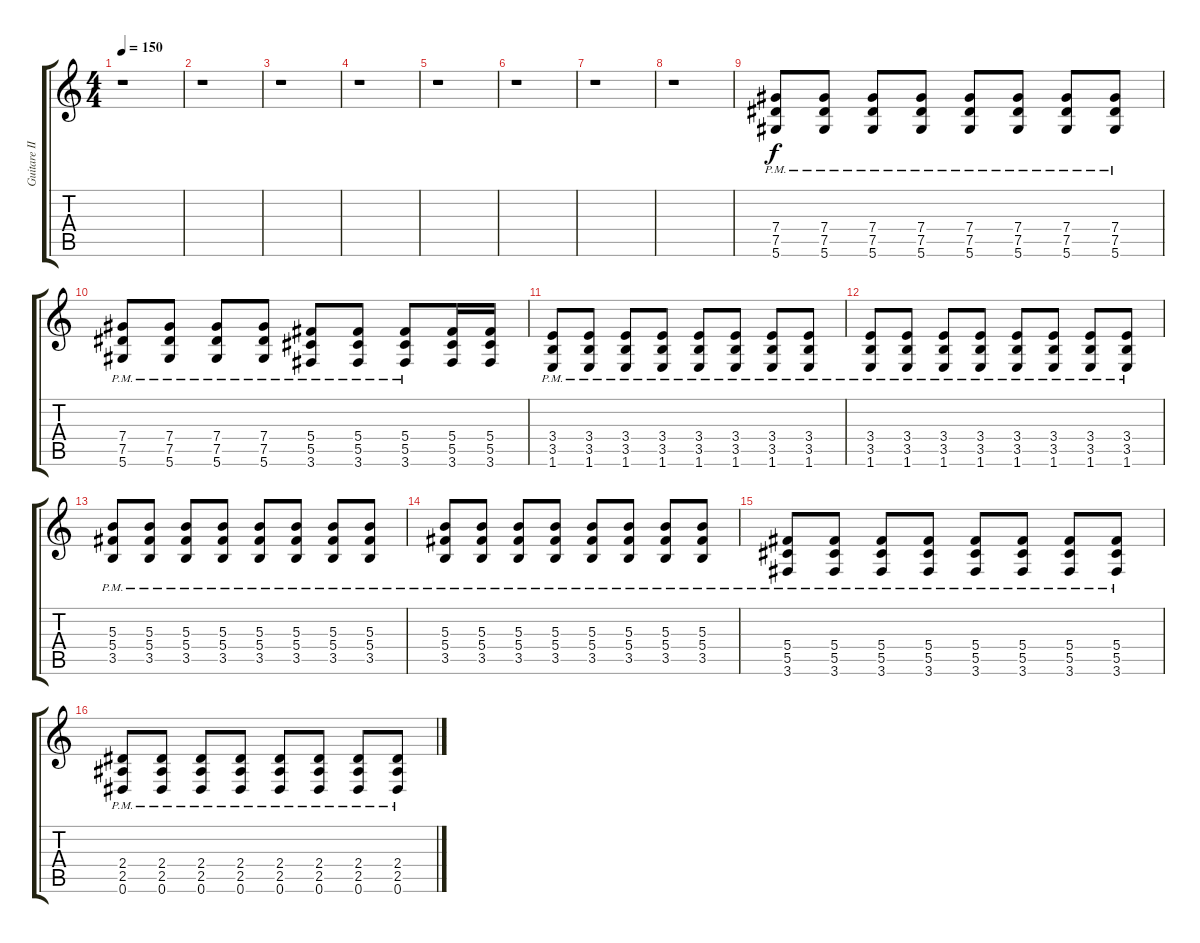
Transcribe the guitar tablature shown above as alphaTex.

\track ("Guitare II" "Guitare II") {instrument distortionguitar}
\staff {score tabs}
\tuning (Eb4 Bb3 Gb3 Db3 Ab2 Eb2) {hide}
\ts (4 4)
\tempo 150
\clef g2
\ks c
r.1{dy f} |
r.1 |
r.1 |
r.1 |
r.1 |
r.1 |
r.1 |
r.1 |
(7.4{pm} 7.5{pm} 5.6{pm}).8 (7.4{pm} 7.5{pm} 5.6{pm}).8 (7.4{pm} 7.5{pm} 5.6{pm}).8 (7.4{pm} 7.5{pm} 5.6{pm}).8 (7.4{pm} 7.5{pm} 5.6{pm}).8 (7.4{pm} 7.5{pm} 5.6{pm}).8 (7.4{pm} 7.5{pm} 5.6{pm}).8 (7.4{pm} 7.5{pm} 5.6{pm}).8 |
(7.4{pm} 7.5{pm} 5.6{pm}).8 (7.4{pm} 7.5{pm} 5.6{pm}).8 (7.4{pm} 7.5{pm} 5.6{pm}).8 (7.4{pm} 7.5{pm} 5.6{pm}).8 (5.4{pm} 5.5{pm} 3.6{pm}).8 (5.4{pm} 5.5{pm} 3.6{pm}).8 (5.4{pm} 5.5{pm} 3.6{pm}).8 (5.4 5.5 3.6).16 (5.4 5.5 3.6).16 |
(3.4{pm} 3.5{pm} 1.6{pm}).8 (3.4{pm} 3.5{pm} 1.6{pm}).8 (3.4{pm} 3.5{pm} 1.6{pm}).8 (3.4{pm} 3.5{pm} 1.6{pm}).8 (3.4{pm} 3.5{pm} 1.6{pm}).8 (3.4{pm} 3.5{pm} 1.6{pm}).8 (3.4{pm} 3.5{pm} 1.6{pm}).8 (3.4{pm} 3.5{pm} 1.6{pm}).8 |
(3.4{pm} 3.5{pm} 1.6{pm}).8 (3.4{pm} 3.5{pm} 1.6{pm}).8 (3.4{pm} 3.5{pm} 1.6{pm}).8 (3.4{pm} 3.5{pm} 1.6{pm}).8 (3.4{pm} 3.5{pm} 1.6{pm}).8 (3.4{pm} 3.5{pm} 1.6{pm}).8 (3.4{pm} 3.5{pm} 1.6{pm}).8 (3.4{pm} 3.5{pm} 1.6{pm}).8 |
(5.3{pm} 5.4{pm} 3.5{pm}).8 (5.3{pm} 5.4{pm} 3.5{pm}).8 (5.3{pm} 5.4{pm} 3.5{pm}).8 (5.3{pm} 5.4{pm} 3.5{pm}).8 (5.3{pm} 5.4{pm} 3.5{pm}).8 (5.3{pm} 5.4{pm} 3.5{pm}).8 (5.3{pm} 5.4{pm} 3.5{pm}).8 (5.3{pm} 5.4{pm} 3.5{pm}).8 |
(5.3{pm} 5.4{pm} 3.5{pm}).8 (5.3{pm} 5.4{pm} 3.5{pm}).8 (5.3{pm} 5.4{pm} 3.5{pm}).8 (5.3{pm} 5.4{pm} 3.5{pm}).8 (5.3{pm} 5.4{pm} 3.5{pm}).8 (5.3{pm} 5.4{pm} 3.5{pm}).8 (5.3{pm} 5.4{pm} 3.5{pm}).8 (5.3{pm} 5.4{pm} 3.5{pm}).8 |
(5.4{pm} 5.5{pm} 3.6{pm}).8 (5.4{pm} 5.5{pm} 3.6{pm}).8 (5.4{pm} 5.5{pm} 3.6{pm}).8 (5.4{pm} 5.5{pm} 3.6{pm}).8 (5.4{pm} 5.5{pm} 3.6{pm}).8 (5.4{pm} 5.5{pm} 3.6{pm}).8 (5.4{pm} 5.5{pm} 3.6{pm}).8 (5.4{pm} 5.5{pm} 3.6{pm}).8 |
(2.4{pm} 2.5{pm} 0.6{pm}).8 (2.4{pm} 2.5{pm} 0.6{pm}).8 (2.4{pm} 2.5{pm} 0.6{pm}).8 (2.4{pm} 2.5{pm} 0.6{pm}).8 (2.4{pm} 2.5{pm} 0.6{pm}).8 (2.4{pm} 2.5{pm} 0.6{pm}).8 (2.4{pm} 2.5{pm} 0.6{pm}).8 (2.4{pm} 2.5{pm} 0.6{pm}).8
